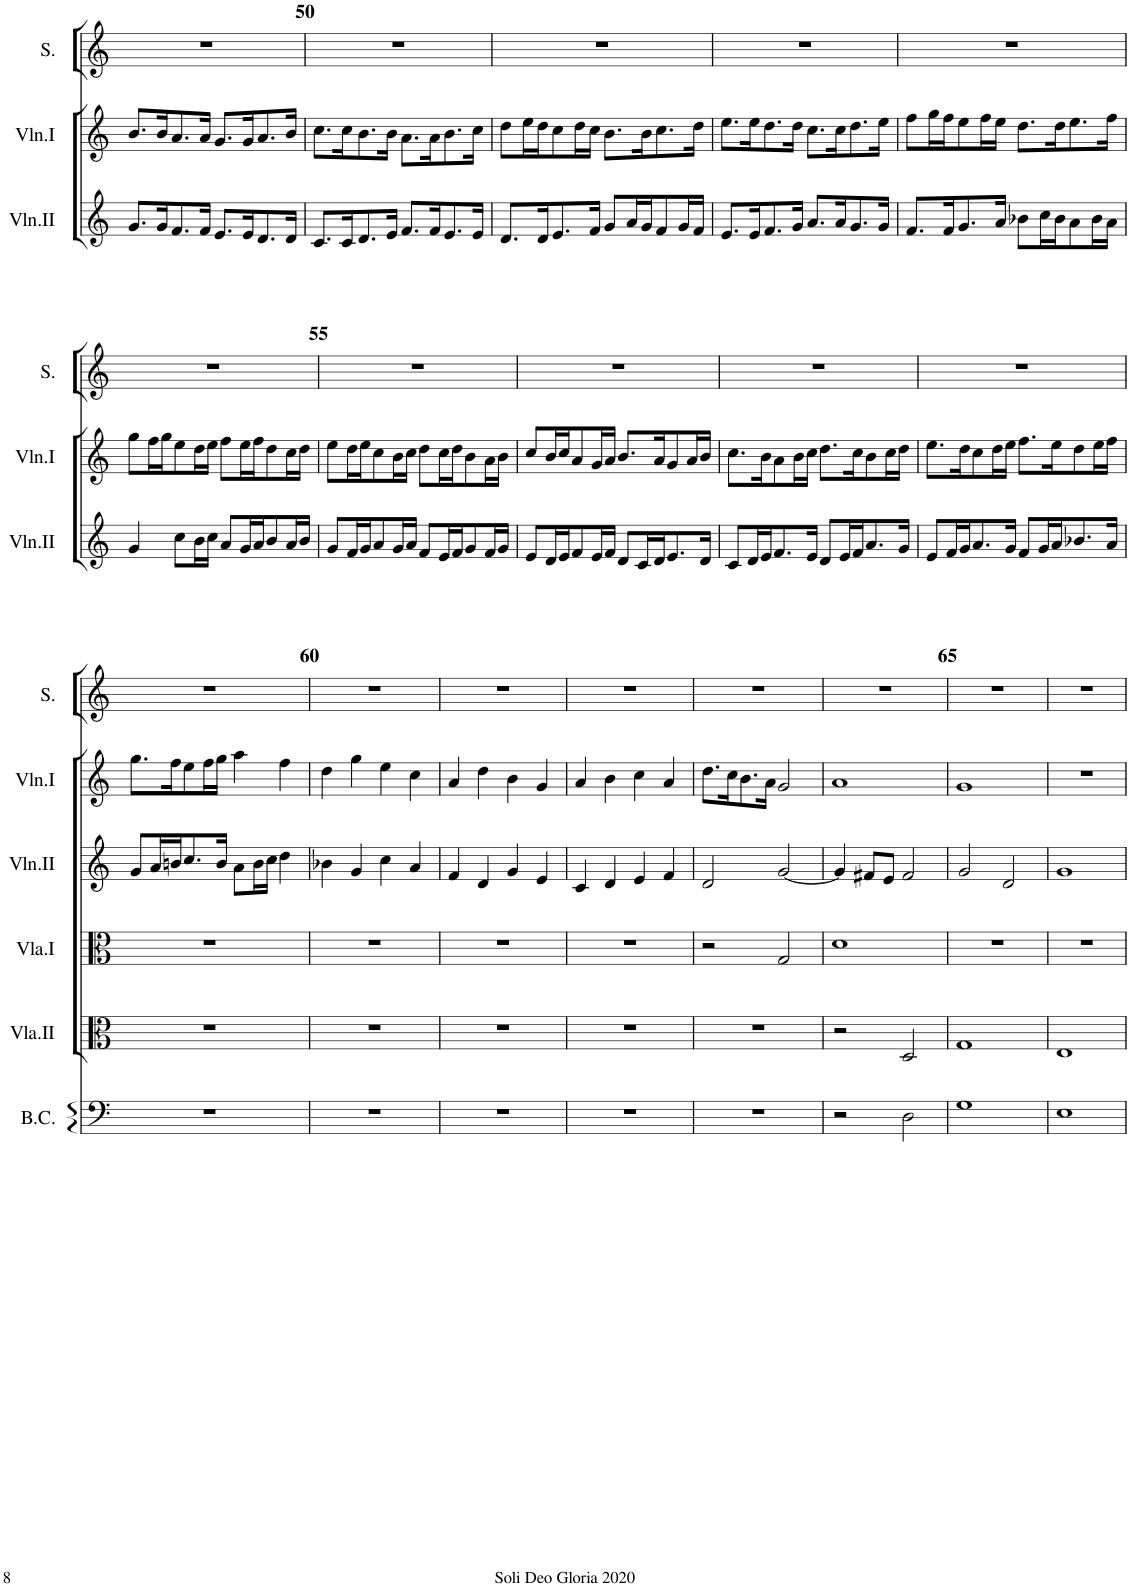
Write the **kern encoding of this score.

**kern	**kern	**kern	**kern	**kern
*part5	*part4	*part3	*part2	*part1
*staff5	*staff4	*staff3	*staff2	*staff1
*I"Basse Continue	*I"Viola II	*I"Viola I	*I"Violon II	*I"Violon I
*I'B.C.	*I'Vla.II	*I'Vla.I	*I'Vln.II	*I'Vln.I
!!LO:PB:g=z
*clefF4	*clefC3	*clefC3	*clefG2	*clefG2
*k[]	*k[]	*k[]	*k[]	*k[]
*M2/2	*M2/2	*M2/2	*M2/2	*M2/2
*met(c|)	*met(c|)	*met(c|)	*met(c|)	*met(c|)
=49	=49	=49	=49	=49
1r	1r	1r	8.g/L	8.b/L
.	.	.	16g/K	16b/K
.	.	.	8.f/	8.a/
.	.	.	16f/Jk	16a/Jk
.	.	.	8.e/L	8.g/L
.	.	.	16e/K	16g/K
.	.	.	8.d/	8.a/
.	.	.	16d/Jk	16b/Jk
=50	=50	=50	=50	=50
1r	1r	1r	8.c/L	8.cc\L
.	.	.	16c/K	16cc\K
.	.	.	8.d/	8.b\
.	.	.	16e/Jk	16b\Jk
.	.	.	8.f/L	8.a\L
.	.	.	16f/K	16a\K
.	.	.	8.e/	8.b\
.	.	.	16e/Jk	16cc\Jk
=51	=51	=51	=51	=51
1r	1r	1r	8.d/L	8dd\L
.	.	.	.	16ee\L
.	.	.	16d/K	16dd\J
.	.	.	8.e/	8cc\
.	.	.	.	16dd\L
.	.	.	16f/Jk	16cc\JJ
.	.	.	8g/L	8.b\L
.	.	.	16a/L	.
.	.	.	16g/J	16b\K
.	.	.	8f/	8.cc\
.	.	.	16g/L	.
.	.	.	16f/JJ	16dd\Jk
=52	=52	=52	=52	=52
1r	1r	1r	8.e/L	8.ee\L
.	.	.	16e/K	16ee\K
.	.	.	8.f/	8.dd\
.	.	.	16g/Jk	16dd\Jk
.	.	.	8.a/L	8.cc\L
.	.	.	16a/K	16cc\K
.	.	.	8.g/	8.dd\
.	.	.	16g/Jk	16ee\Jk
=53	=53	=53	=53	=53
1r	1r	1r	8.f/L	8ff\L
.	.	.	.	16gg\L
.	.	.	16f/K	16ff\J
.	.	.	8.g/	8ee\
.	.	.	.	16ff\L
.	.	.	16a/Jk	16ee\JJ
.	.	.	8b-X\L	8.dd\L
.	.	.	16cc\L	.
.	.	.	16b-\J	16dd\K
.	.	.	8a\	8.ee\
.	.	.	16b-\L	.
.	.	.	16a\JJ	16ff\Jk
!!LO:LB:g=z
=54	=54	=54	=54	=54
1r	1r	1r	4g/	8gg\L
.	.	.	.	16ff\L
.	.	.	.	16gg\J
.	.	.	8cc\L	8ee\
.	.	.	16b\L	16dd\L
.	.	.	16cc\JJ	16ee\JJ
.	.	.	8a/L	8ff\L
.	.	.	16g/L	16ee\L
.	.	.	16a/J	16ff\J
.	.	.	8b/	8dd\
.	.	.	16a/L	16cc\L
.	.	.	16b/JJ	16dd\JJ
=55	=55	=55	=55	=55
1r	1r	1r	8g/L	8ee\L
.	.	.	16f/L	16dd\L
.	.	.	16g/J	16ee\J
.	.	.	8a/	8cc\
.	.	.	16g/L	16b\L
.	.	.	16a/JJ	16cc\JJ
.	.	.	8f/L	8dd\L
.	.	.	16e/L	16cc\L
.	.	.	16f/J	16dd\J
.	.	.	8g/	8b\
.	.	.	16f/L	16a\L
.	.	.	16g/JJ	16b\JJ
=56	=56	=56	=56	=56
1r	1r	1r	8e/L	8cc/L
.	.	.	16d/L	16b/L
.	.	.	16e/J	16cc/J
.	.	.	8f/	8a/
.	.	.	16e/L	16g/L
.	.	.	16f/JJ	16a/JJ
.	.	.	8d/L	8.b/L
.	.	.	16c/L	.
.	.	.	16d/J	16a/K
.	.	.	8.e/	8g/
.	.	.	.	16a/L
.	.	.	16d/Jk	16b/JJ
=57	=57	=57	=57	=57
1r	1r	1r	8c/L	8.cc\L
.	.	.	16d/L	.
.	.	.	16e/J	16b\K
.	.	.	8.f/	8a\
.	.	.	.	16b\L
.	.	.	16e/Jk	16cc\JJ
.	.	.	8d/L	8.dd\L
.	.	.	16e/L	.
.	.	.	16f/J	16cc\K
.	.	.	8.a/	8b\
.	.	.	.	16cc\L
.	.	.	16g/Jk	16dd\JJ
=58	=58	=58	=58	=58
1r	1r	1r	8e/L	8.ee\L
.	.	.	16f/L	.
.	.	.	16g/J	16dd\K
.	.	.	8.a/	8cc\
.	.	.	.	16dd\L
.	.	.	16g/Jk	16ee\JJ
.	.	.	8f/L	8.ff\L
.	.	.	16g/L	.
.	.	.	16a/J	16ee\K
.	.	.	8.b-X/	8dd\
.	.	.	.	16ee\L
.	.	.	16a/Jk	16ff\JJ
!!LO:LB:g=z
=59	=59	=59	=59	=59
1r	1r	1r	8g/L	8.gg\L
.	.	.	16a/L	.
.	.	.	16bn/J	16ff\K
.	.	.	8.cc/	8ee\
.	.	.	.	16ff\L
.	.	.	16b/Jk	16gg\JJ
.	.	.	8a\L	4aa\
.	.	.	16b\L	.
.	.	.	16cc\JJ	.
.	.	.	4dd\	4ff\
=60	=60	=60	=60	=60
1r	1r	1r	4b-X\	4dd\
.	.	.	4g/	4gg\
.	.	.	4cc\	4ee\
.	.	.	4a/	4cc\
=61	=61	=61	=61	=61
1r	1r	1r	4f/	4a/
.	.	.	4d/	4dd\
.	.	.	4g/	4b\
.	.	.	4e/	4g/
=62	=62	=62	=62	=62
1r	1r	1r	4c/	4a/
.	.	.	4d/	4b\
.	.	.	4e/	4cc\
.	.	.	4f/	4a/
=63	=63	=63	=63	=63
1r	1r	2r	2d/	8.dd\L
.	.	.	.	16cc\K
.	.	.	.	8.b\
.	.	.	.	16a\Jk
.	.	2G/	[2g/	2g/
=64	=64	=64	=64	=64
2r	2r	1d	4g/]	1a
.	.	.	8f#X/L	.
.	.	.	8e/J	.
2D\	2D/	.	2f#/	.
=65	=65	=65	=65	=65
1G	1G	1r	2g/	1g
.	.	.	2d/	.
=66	=66	=66	=66	=66
1E	1E	1r	1g	1r
=	=	=	=	=
*-	*-	*-	*-	*-
